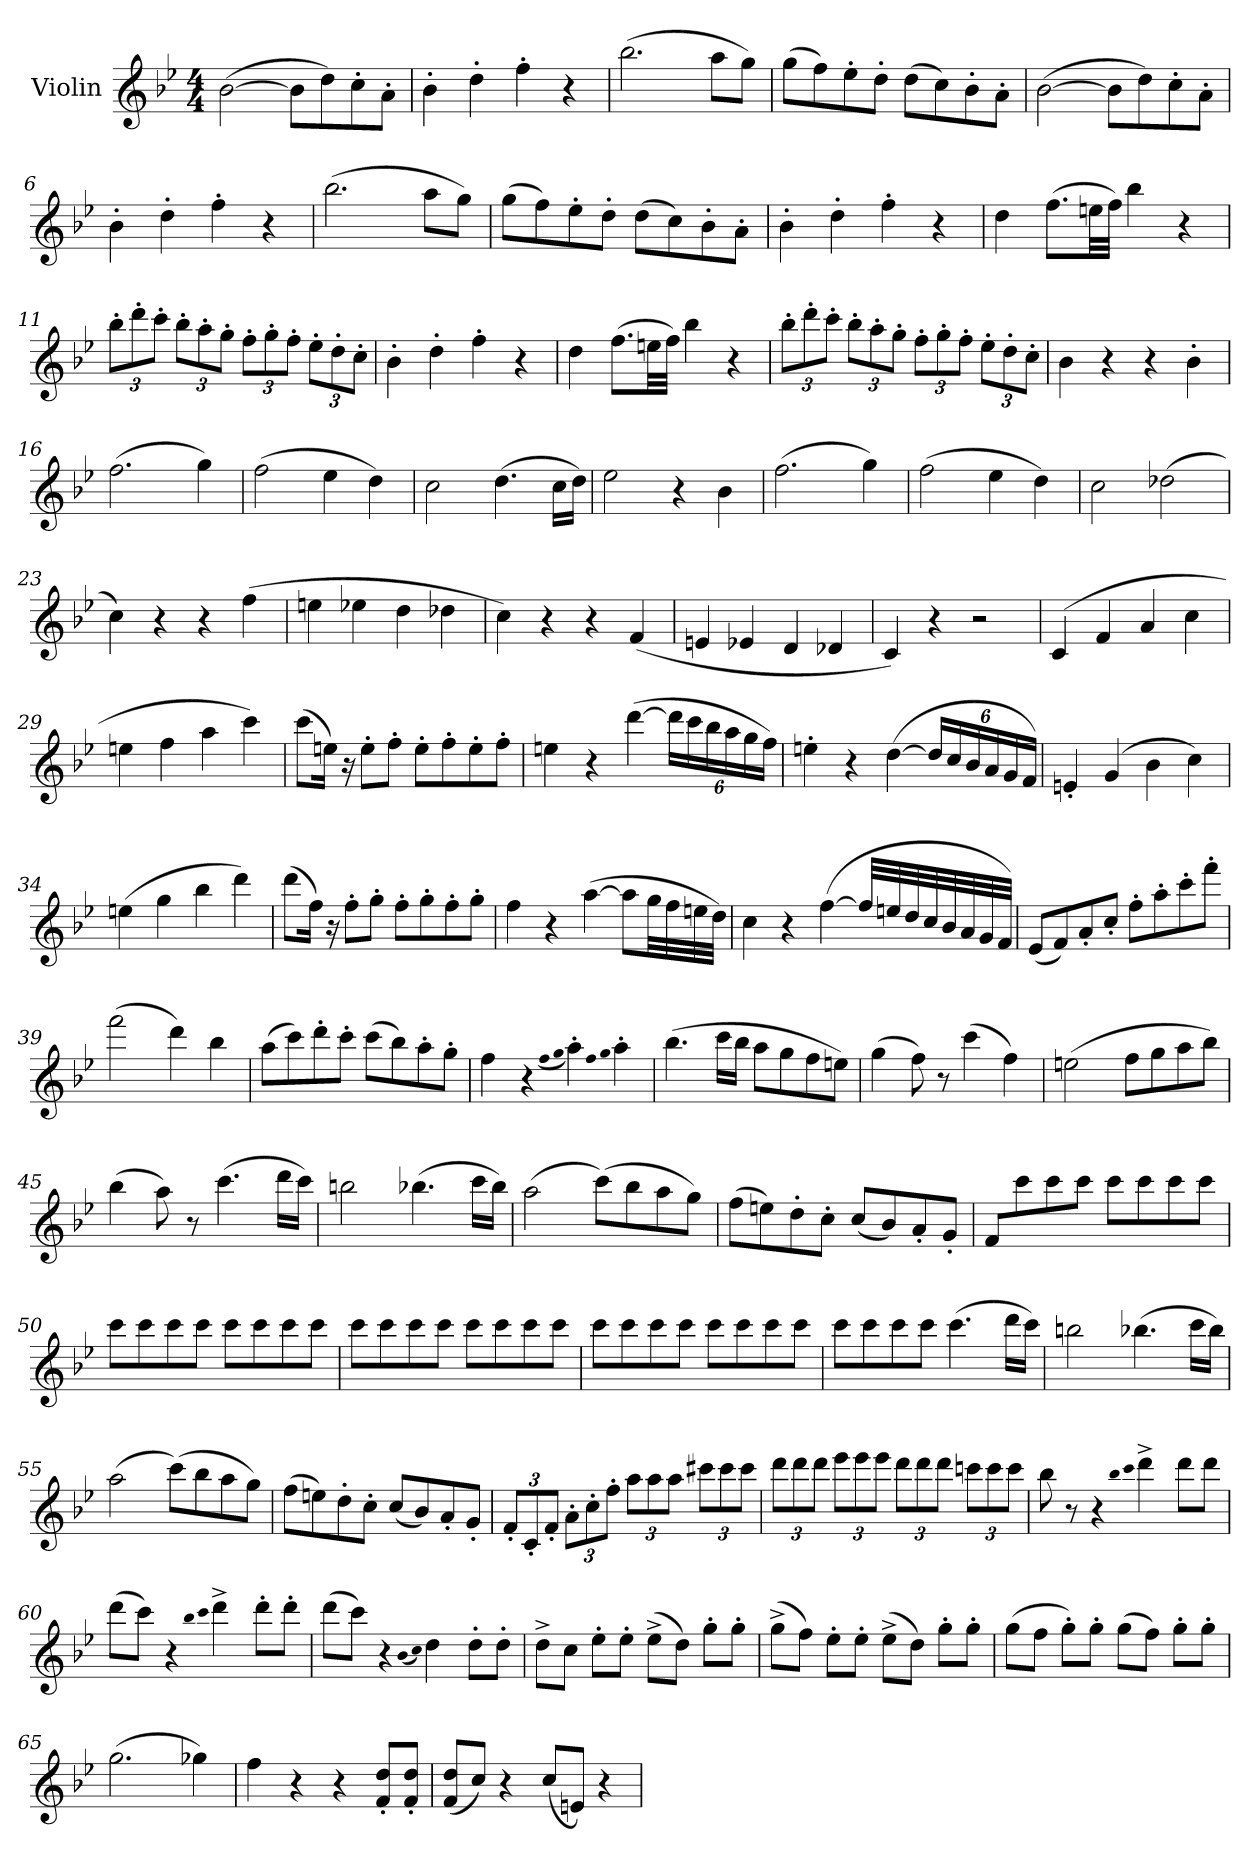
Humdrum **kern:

**kern
*part1
*staff1
*I"Violin
*I'Vln
*clefG2
*k[b-e-]
*M4/4
*MM160
=1
([2b-\
8b-\L]
8dd\)
8cc'\
8a'\J
=2
4b-'\
4dd'\
4ff'\
4r
=3
(2.bb-\
8aa\L
8gg\J)
=4
(8gg\L
8ff\)
8ee-'\
8dd'\J
(8dd\L
8cc\)
8b-'\
8a'\J
=5
([2b-\
8b-\L]
8dd\)
8cc'\
8a'\J
=6
4b-'\
4dd'\
4ff'\
4r
=7
(2.bb-\
8aa\L
8gg\J)
=8
(8gg\L
8ff\)
8ee-'\
8dd'\J
(8dd\L
8cc\)
8b-'\
8a'\J
=9
4b-'\
4dd'\
4ff'\
4r
=10
4dd\
(8.ff\L
32een\LL
32ff\JJJ)
4bb-\
4r
=11
12bb-'\L
12ddd'\
12ccc'\J
12bb-'\L
12aa'\
12gg'\J
12ff'\L
12gg'\
12ff'\J
12ee-'\L
12dd'\
12cc'\J
=12
4b-'\
4dd'\
4ff'\
4r
=13
4dd\
(8.ff\L
32een\LL
32ff\JJJ)
4bb-\
4r
=14
12bb-'\L
12ddd'\
12ccc'\J
12bb-'\L
12aa'\
12gg'\J
12ff'\L
12gg'\
12ff'\J
12ee-'\L
12dd'\
12cc'\J
=15
4b-\
4r
4r
4b-'\
=16
(2.ff\
4gg\)
=17
(2ff\
4ee-\
4dd\)
=18
2cc\
(4.dd\
16cc\LL
16dd\JJ)
=19
2ee-\
4r
4b-\
=20
(2.ff\
4gg\)
=21
(2ff\
4ee-\
4dd\)
=22
2cc\
(2dd-X\
=23
4cc\)
4r
4r
(4ff\
=24
4een\
4ee-X\
4dd\
4dd-X\
=25
4cc\)
4r
4r
(4f/
=26
4en/
4e-X/
4d/
4d-X/
=27
4c/)
4r
2r
=28
(4c/
4f/
4a/
4cc\
=29
4een\
4ff\
4aa\
4ccc\)
=30
(8ccc\L
16een\Jk)
16r
8ee'\L
8ff'\J
8ee'\L
8ff'\
8ee'\
8ff'\J
=31
4een\
4r
([4ddd\
24ddd\LL]
24ccc\
24bb-\
24aa\
24gg\
24ff\JJ)
=32
4een'\
4r
([4dd\
24dd/LL]
24cc/
24b-/
24a/
24g/
24f/JJ)
=33
4en'/
(4g/
4b-\
4cc\)
=34
(4een\
4gg\
4bb-\
4ddd\)
=35
(8ddd\L
16ff\Jk)
16r
8ff'\L
8gg'\J
8ff'\L
8gg'\
8ff'\
8gg'\J
=36
4ff\
4r
([4aa\
8aa\L]
32gg\LL
32ff\
32een\
32dd\JJJ)
=37
4cc\
4r
([4ff\
32ff/LLL]
32een/
32dd/
32cc/
32b-/
32a/
32g/
32f/JJJ)
=38
(8e-/L
8f/)
8a'/
8cc'/J
8ff'\L
8aa'\
8ccc'\
8fff'\J
=39
(2fff\
4ddd\)
4bb-\
=40
(8aa\L
8ccc\)
8ddd'\
8ccc'\J
(8ccc\L
8bb-\)
8aa'\
8gg'\J
=41
4ff\
4r
(qff
qgg
4aa'\)
qff
qgg
4aa'\
=42
(4.bb-\
16ccc\LL
16bb-\JJ
8aa\L
8gg\
8ff\
8een\J)
=43
(4gg\
8ff\)
8r
(4ccc\
4ff\)
=44
(2een\
8ff\L
8gg\
8aa\
8bb-\J)
=45
(4bb-\
8aa\)
8r
(4.ccc\
16ddd\LL
16ccc\JJ)
=46
2bbn\
(4.bb-X\
16ccc\LL
16bb-\JJ)
=47
(2aa\
(8ccc\L)
8bb-\
8aa\
8gg\J)
=48
(8ff\L
8een\)
8dd'\
8cc'\J
(8cc/L
8b-/)
8a'/
8g'/J
=49
8f/L
8ccc\
8ccc\
8ccc\J
8ccc\L
8ccc\
8ccc\
8ccc\J
=50
8ccc\L
8ccc\
8ccc\
8ccc\J
8ccc\L
8ccc\
8ccc\
8ccc\J
=51
8ccc\L
8ccc\
8ccc\
8ccc\J
8ccc\L
8ccc\
8ccc\
8ccc\J
=52
8ccc\L
8ccc\
8ccc\
8ccc\J
8ccc\L
8ccc\
8ccc\
8ccc\J
=53
8ccc\L
8ccc\
8ccc\
8ccc\J
(4.ccc\
16ddd\LL
16ccc\JJ)
=54
2bbn\
(4.bb-X\
16ccc\LL
16bb-\JJ)
=55
(2aa\
(8ccc\L)
8bb-\
8aa\
8gg\J)
=56
(8ff\L
8een\)
8dd'\
8cc'\J
(8cc/L
8b-/)
8a'/
8g'/J
=57
12f'/L
12c'/
12f'/J
12a'\L
12cc'\
12ff'\J
12aa\L
12aa\
12aa\J
12ccc#X\L
12ccc#\
12ccc#\J
=58
12ddd\L
12ddd\
12ddd\J
12eee-\L
12eee-\
12eee-\J
12ddd\L
12ddd\
12ddd\J
12cccn\L
12ccc\
12ccc\J
=59
8bb-\
8r
4r
qbb-
qccc
4ddd^\
8ddd\L
8ddd\J
=60
(8ddd\L
8ccc\J)
4r
qbb-
qccc
4ddd^\
8ddd'\L
8ddd'\J
=61
(8ddd\L
8ccc\J)
4r
(qb-
qcc)
4dd\
8dd'\L
8dd'\J
=62
8dd^\L
8cc\J
8ee-'\L
8ee-'\J
(8ee-^\L
8dd\J)
8gg'\L
8gg'\J
=63
(8gg^\L
8ff\J)
8ee-'\L
8ee-'\J
(8ee-^\L
8dd\J)
8gg'\L
8gg'\J
=64
(8gg\L
8ff\J
8gg'\L)
8gg'\J
(8gg\L
8ff\J)
8gg'\L
8gg'\J
=65
(2.gg\
4gg-X\)
=66
4ff\
4r
4r
8f'/ 8dd'/L
8f'/ 8dd'/J
=67
(8f/ 8dd/L
8cc/J)
4r
(8cc/L
8en/J)
4r
=
*-
